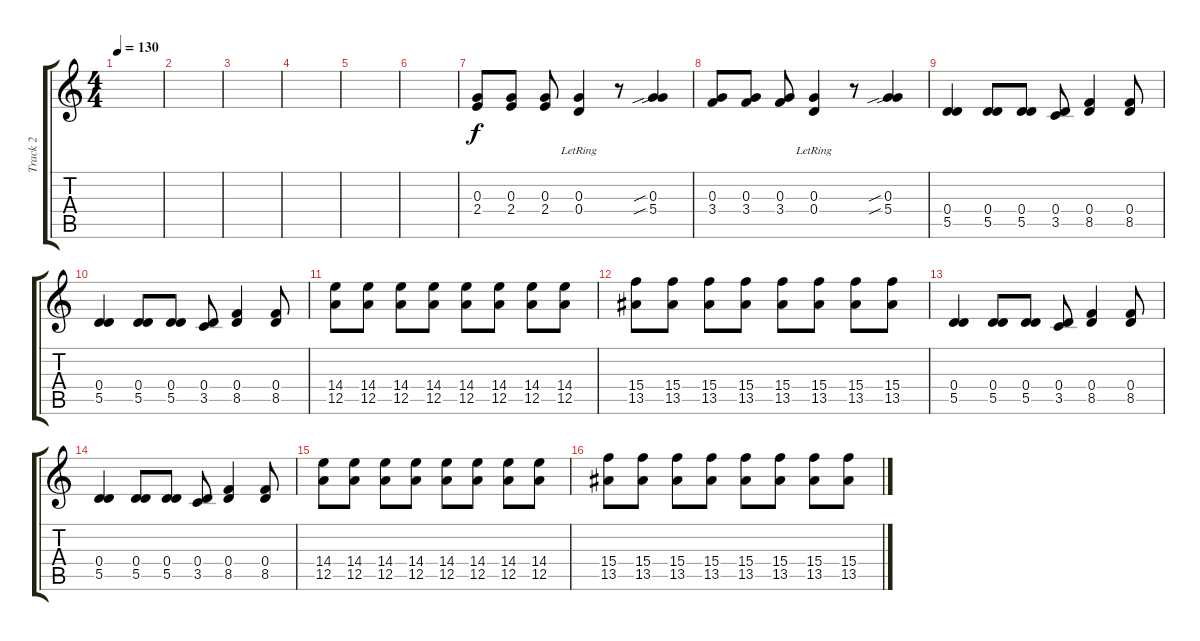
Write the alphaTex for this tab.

\track ("Track 2" "Track 2") {instrument distortionguitar}
\staff {score tabs}
\tuning (E4 B3 G3 D3 A2 E2) {hide}
\ts (4 4)
\tempo 130
\clef g2
\ks c
|
|
|
|
|
|
(0.3 2.4).8 (0.3 2.4).8 (0.3 2.4).8 (0.3{lr} 0.4{lr}).4 r.8 (0.3{sib} 5.4{sib}).4 |
(0.3 3.4).8 (0.3 3.4).8 (0.3 3.4).8 (0.3{lr} 0.4{lr}).4 r.8 (0.3{sib} 5.4{sib}).4 |
(0.4 5.5).4 (0.4 5.5).8 (0.4 5.5).8 (0.4 3.5).8 (0.4 8.5).4 (0.4 8.5).8 |
(0.4 5.5).4 (0.4 5.5).8 (0.4 5.5).8 (0.4 3.5).8 (0.4 8.5).4 (0.4 8.5).8 |
(14.4 12.5).8 (14.4 12.5).8 (14.4 12.5).8 (14.4 12.5).8 (14.4 12.5).8 (14.4 12.5).8 (14.4 12.5).8 (14.4 12.5).8 |
(15.4 13.5).8 (15.4 13.5).8 (15.4 13.5).8 (15.4 13.5).8 (15.4 13.5).8 (15.4 13.5).8 (15.4 13.5).8 (15.4 13.5).8 |
(0.4 5.5).4 (0.4 5.5).8 (0.4 5.5).8 (0.4 3.5).8 (0.4 8.5).4 (0.4 8.5).8 |
(0.4 5.5).4 (0.4 5.5).8 (0.4 5.5).8 (0.4 3.5).8 (0.4 8.5).4 (0.4 8.5).8 |
(14.4 12.5).8 (14.4 12.5).8 (14.4 12.5).8 (14.4 12.5).8 (14.4 12.5).8 (14.4 12.5).8 (14.4 12.5).8 (14.4 12.5).8 |
(15.4 13.5).8 (15.4 13.5).8 (15.4 13.5).8 (15.4 13.5).8 (15.4 13.5).8 (15.4 13.5).8 (15.4 13.5).8 (15.4 13.5).8
